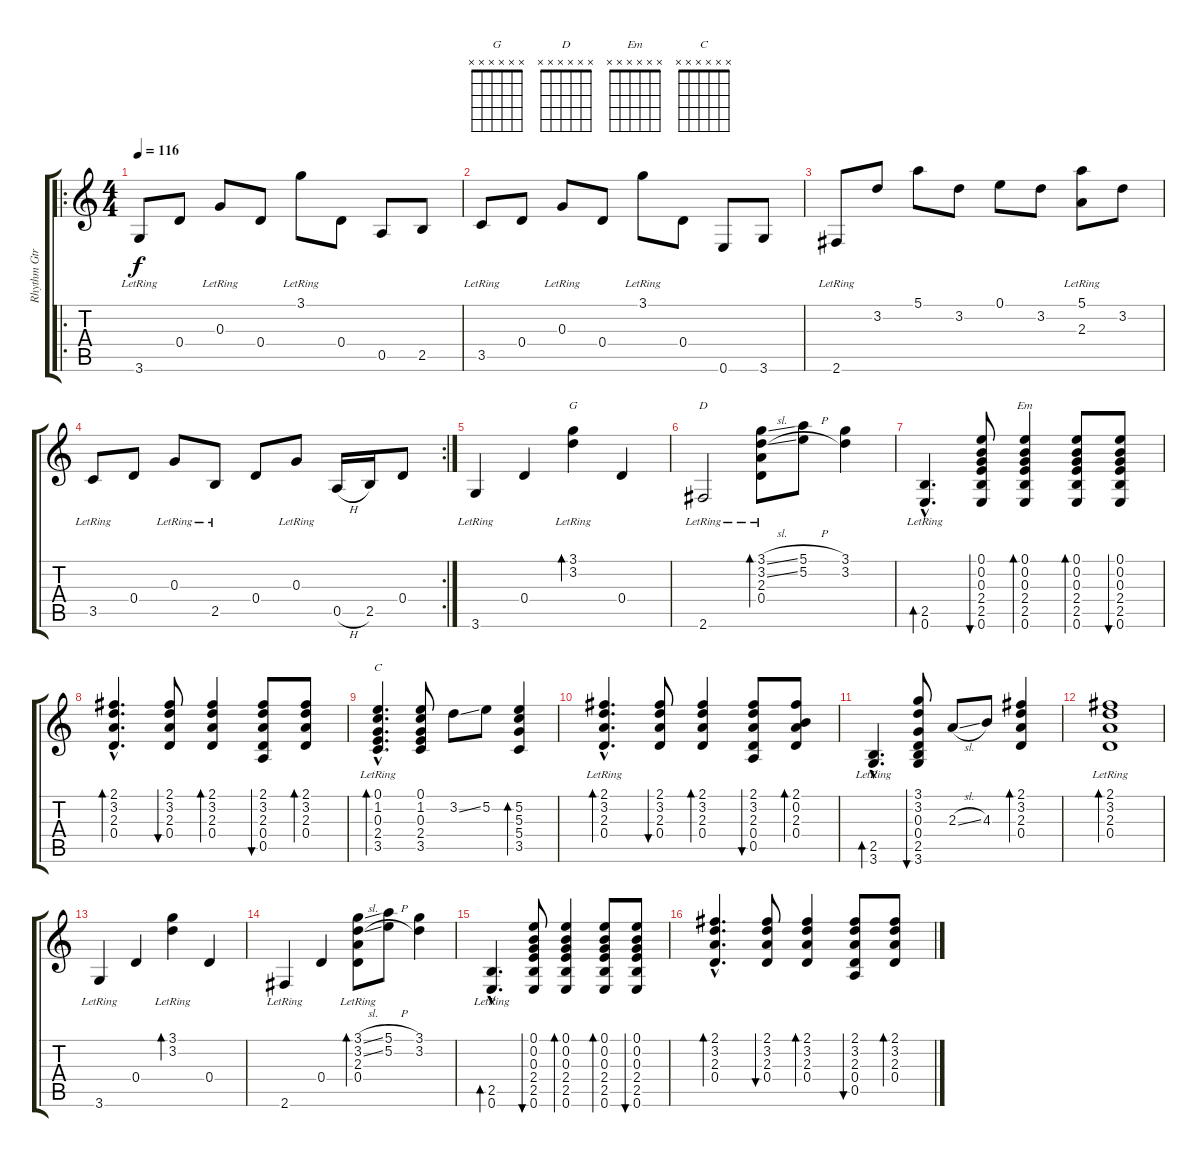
\track ("Rhythm Gtr 1" "Rhythm Gtr") {instrument acousticguitarsteel}
\staff {score tabs}
\tuning (E4 B3 G3 D3 A2 E2) {hide}
\chord ("G" x x x x x x)
\chord ("D" x x x x x x)
\chord ("Em" x x x x x x)
\chord ("C" x x x x x x)
\ro
\ts (4 4)
\tempo 116
\clef g2
\ks c
3.6{lr}.8{dy f instrument acousticguitarsteel} 0.4.8 0.3{lr}.8 0.4.8 3.1{lr}.8 0.4.8 0.5.8 2.5.8 |
3.5{lr}.8 0.4.8 0.3{lr}.8 0.4.8 3.1{lr}.8 0.4.8 0.6.8 3.6.8 |
2.6{lr}.8 3.2.8 5.1.8 3.2.8 0.1.8 3.2.8 (5.1 2.3{lr}).8 3.2.8 |
\rc 2
3.5{lr}.8 0.4.8 0.3{lr}.8 2.5{lr}.8 0.4.8 0.3{lr}.8 0.5{h}.16 2.5.16 0.4.8 |
3.6{lr}.4 0.4.4{volume 6} (3.1 3.2{lr}).4{bd 60 ch "G" volume 13} 0.4.4{volume 6} |
2.6{lr}.2{ch "D" volume 13} (3.1{sl} 3.2{sl} 2.3{lr} 0.4{lr}).8{bd 60} (5.1{h} 5.2{h}).8 (3.1 3.2).4 |
(2.5{hac lr} 0.6{hac lr}).4{d bd 60} (0.1 0.2 0.3 2.4 2.5 0.6).8{bu 60 volume 8} (0.1 0.2 0.3 2.4 2.5 0.6).4{bd 60 ch "Em" volume 13} (0.1 0.2 0.3 2.4 2.5 0.6).8{bd 60 volume 8} (0.1 0.2 0.3 2.4 2.5 0.6).8{bu 60} |
(2.1{hac} 3.2{hac} 2.3{hac} 0.4{hac}).4{d bd 60 volume 13} (2.1 3.2 2.3 0.4).8{bu 60 volume 8} (2.1 3.2 2.3 0.4).4{bd 60 volume 13} (2.1 3.2 2.3 0.4 0.5).8{bu 60 volume 8} (2.1 3.2 2.3 0.4).8{bd 60} |
(0.1{hac} 1.2{hac} 0.3{hac} 2.4{hac lr} 3.5{hac lr}).4{d bd 60 ch "C" volume 13} (0.1 1.2 0.3 2.4 3.5).8{volume 8} 3.2{ss}.8{volume 13} 5.2.8 (5.2 5.3 5.4 3.5).4{bd 60} |
(2.1{hac} 3.2{hac} 2.3{hac lr} 0.4{hac lr}).4{d bd 60} (2.1 3.2 2.3 0.4).8{bu 60 volume 8} (2.1 3.2 2.3 0.4).4{bd 60 volume 13} (2.1 3.2 2.3 0.4 0.5).8{bu 60 volume 8} (2.1 0.2 2.3 0.4).8{bd 60} |
(2.5{hac lr} 3.6{hac lr}).4{d bd 60 volume 13} (3.1 3.2 0.3 0.4 2.5 3.6).8{bu 60 volume 8} 2.3{sl}.8{volume 13} 4.3.8 (2.1 3.2 2.3 0.4).4{bd 60 volume 10} |
(2.1 3.2 2.3 0.4{lr}).1{bd 120 volume 13} |
3.6{lr}.4 0.4.4{volume 6} (3.1 3.2{lr}).4{bd 60 volume 13} 0.4.4{volume 6} |
2.6{lr}.4{volume 13} 0.4.4{volume 6} (3.1{sl} 3.2{sl} 2.3{lr} 0.4{lr}).8{bd 60 volume 13} (5.1{h} 5.2{h}).8 (3.1 3.2).4 |
(2.5{hac lr} 0.6{hac lr}).4{d bd 60} (0.1 0.2 0.3 2.4 2.5 0.6).8{bu 60 volume 8} (0.1 0.2 0.3 2.4 2.5 0.6).4{bd 60 volume 13} (0.1 0.2 0.3 2.4 2.5 0.6).8{bd 60 volume 8} (0.1 0.2 0.3 2.4 2.5 0.6).8{bu 60} |
(2.1{hac} 3.2{hac} 2.3{hac} 0.4{hac}).4{d bd 60 volume 13} (2.1 3.2 2.3 0.4).8{bu 60 volume 8} (2.1 3.2 2.3 0.4).4{bd 60 volume 13} (2.1 3.2 2.3 0.4 0.5).8{bu 60 volume 8} (2.1 3.2 2.3 0.4).8{bd 60}
